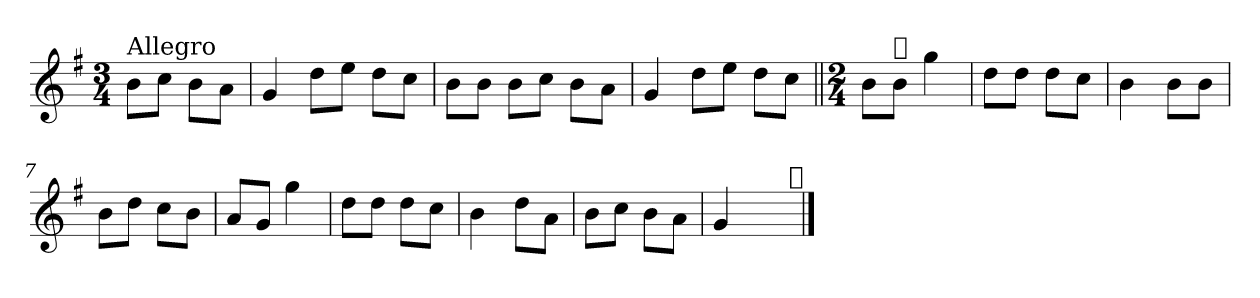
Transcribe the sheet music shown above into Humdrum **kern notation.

**kern
*part1
*staff1
*clefG2
*k[f#]
*G:
*M3/4
=
!LO:TX:a:t=Allegro
8b\L
8cc\J
8b\L
8a\J
=1
4g/
8dd\L
8ee\J
8dd\L
8cc\J
=2
8b\L
8b\J
8b\L
8cc\J
8b\L
8a\J
=3
4g/
8dd\L
8ee\J
8dd\L
8cc\J
=4||
*M2/4
8b\L
!LO:TX:a:t=𝄋
8b\J
4gg\
=5
8dd\L
8dd\J
8dd\L
8cc\J
=6
4b\
8b\L
8b\J
!!LO:LB:g=z
=7
8b\L
8dd\J
8cc\L
8b\J
=8
8a/L
8g/J
4gg\
=9
8dd\L
8dd\J
8dd\L
8cc\J
=10
4b\
8dd\L
8a\J
=11
8b\L
8cc\J
8b\L
8a\J
=12
4g/
4ryy
!LO:TX:a:t=𝄋
==
*-
